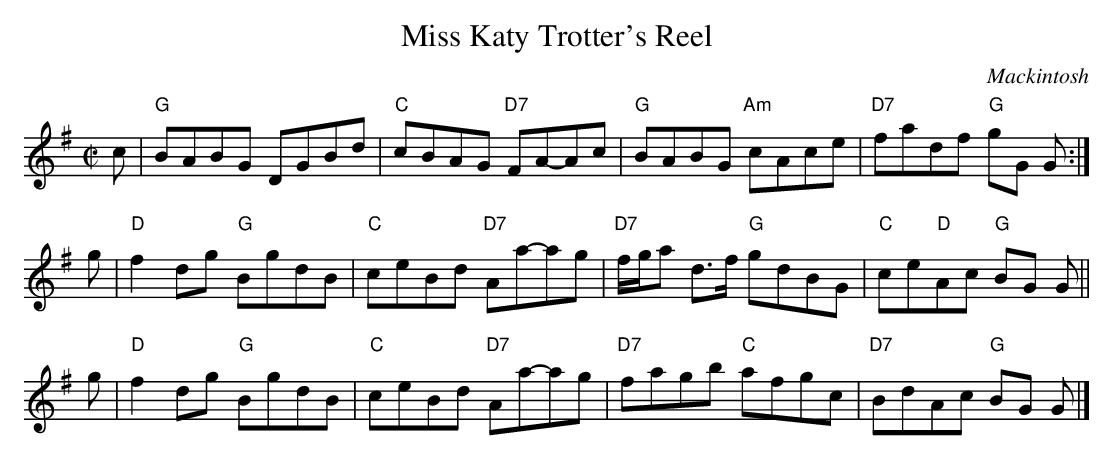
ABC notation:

X:1
T: Miss Katy Trotter's Reel
C: Mackintosh
M: C|
L: 1/8
K: G
c | "G"BABG DGBd | "C"cBAG "D7"FA-Ac | "G"BABG "Am"cAce | "D7"fadf "G"gG G :|
g | "D"f2dg "G"BgdB | "C"ceBd "D7"Aa-ag | "D7"f/g/a d>f "G"gdBG | "C"ce"D"Ac "G"BG G ||
g | "D"f2dg "G"BgdB | "C"ceBd "D7"Aa-ag | "D7"fagb "C"afgc | "D7"BdAc "G"BG G |]
